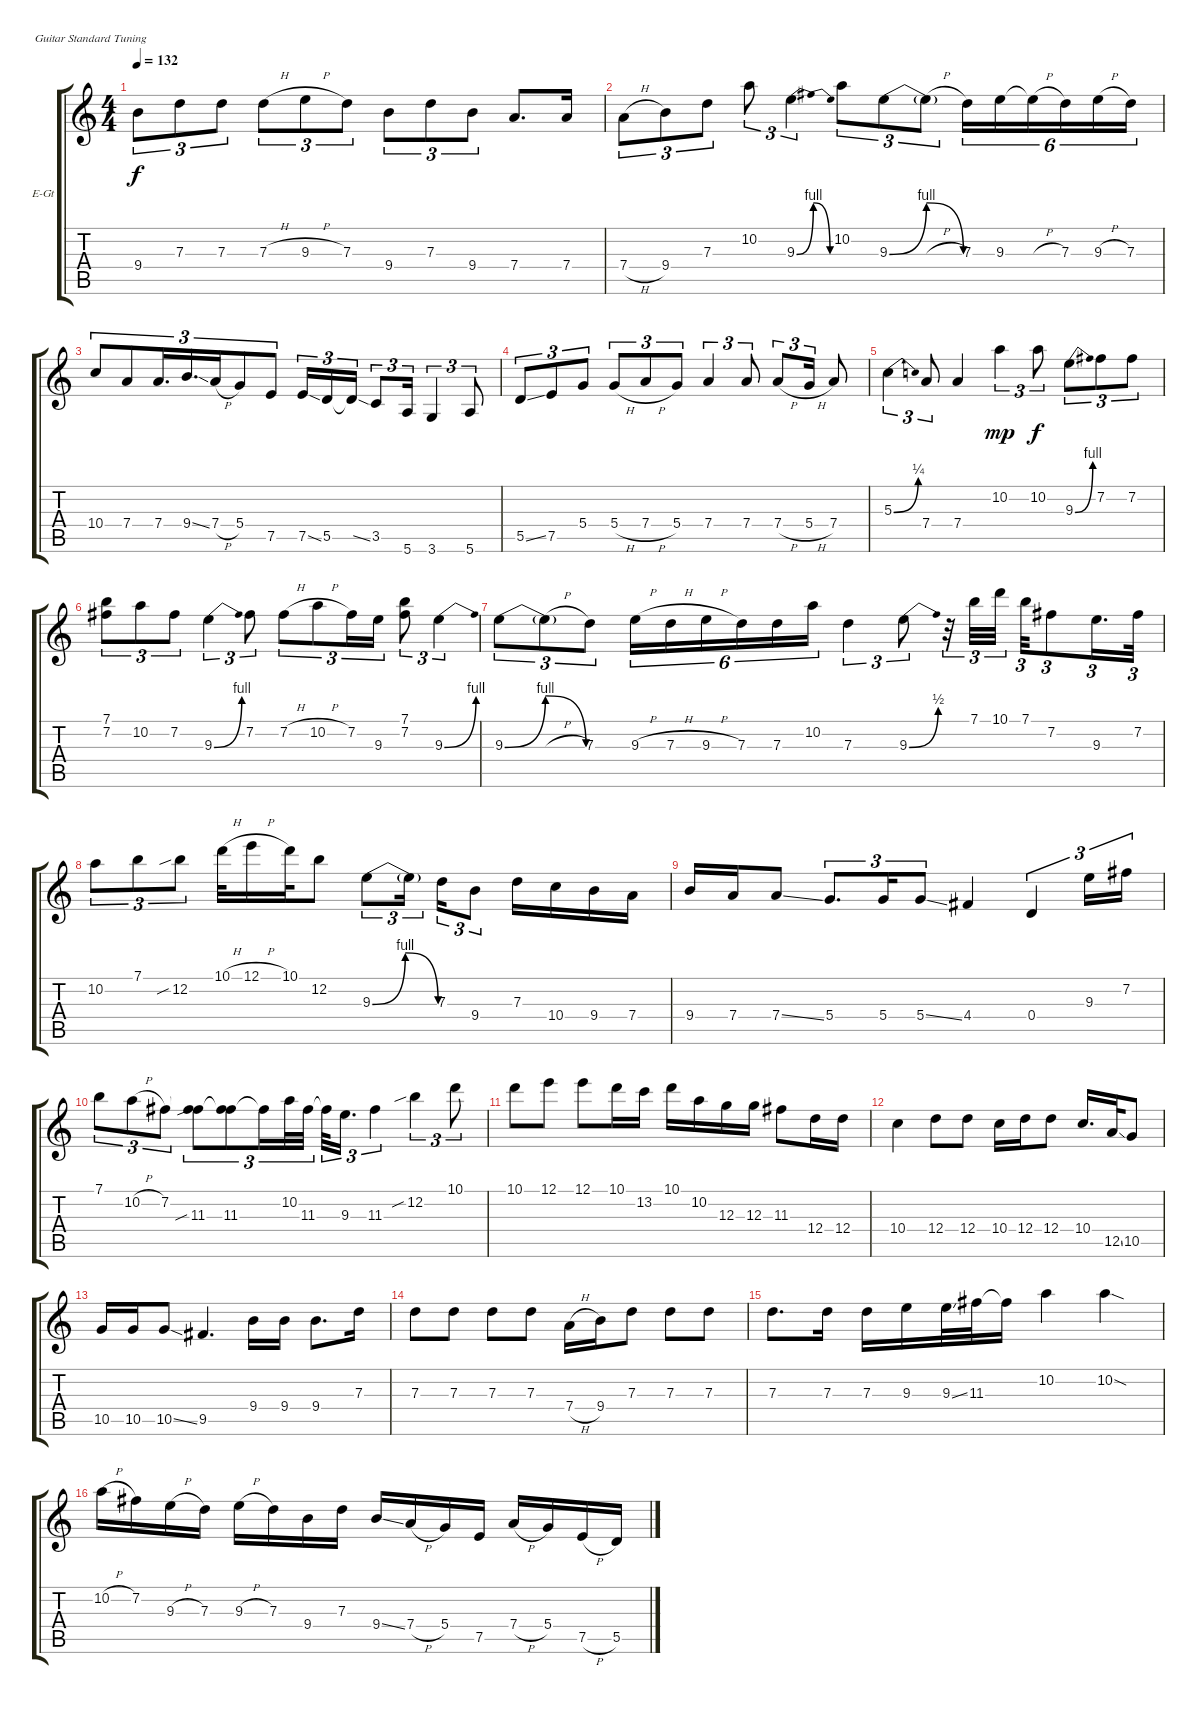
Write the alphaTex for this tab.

\defaultSystemsLayout 4
\bracketExtendMode groupsimilarinstruments
\multiTrackTrackNamePolicy hidden
\firstSystemTrackNameOrientation horizontal
\otherSystemsTrackNameOrientation horizontal
\track ("Electric Guitar" "E-Gt") {instrument electricguitarclean}
\staff {score tabs}
\tuning (E4 B3 G3 D3 A2 E2)
\ts (4 4)
\tempo 132
\clef g2
\ks c
9.4.8{tu (3 2) dy f} 7.3.8{tu (3 2)} 7.3.8{tu (3 2)} 7.3{h}.8{tu (3 2)} 9.3{h}.8{tu (3 2)} 7.3.8{tu (3 2)} 9.4.8{tu (3 2)} 7.3.8{tu (3 2)} 9.4.8{tu (3 2)} 7.4.8{d} 7.4.16 |
7.4{h}.8{tu (3 2)} 9.4.8{tu (3 2)} 7.3.8{tu (3 2)} 10.2.8{tu (3 2)} 9.3{be (bendrelease 0 0 31.2 4 35.4 4 60 0)}.4{tu (3 2)} 10.2.8{tu (3 2)} 9.3{be (bendrelease 0 0 22.8 4 33 4 59.4 0)}.8{tu (3 2)} 9.3{h t}.8{tu (3 2)} 7.3.16{tu (6 4)} 9.3.16{tu (6 4)} 9.3{h t}.16{tu (6 4)} 7.3.16{tu (6 4)} 9.3{h}.16{tu (6 4)} 7.3.16{tu (6 4)} |
10.4.8{tu (3 2)} 7.4.8{tu (3 2)} 7.4.16{d tu (3 2)} 9.4{ss}.16{d tu (3 2)} 7.4{h}.16{tu (3 2)} 5.4.8{tu (3 2)} 7.5.8{tu (3 2)} 7.5{ss}.16{tu (3 2)} 5.5.16{tu (3 2)} 5.5{ss t}.16{tu (3 2)} 3.5.8{tu (3 2)} 5.6.16{tu (3 2)} 3.6.4{tu (3 2)} 5.6.8{tu (3 2)} |
5.5{ss}.8{tu (3 2)} 7.5.8{tu (3 2)} 5.4.8{tu (3 2)} 5.4{h}.8{tu (3 2)} 7.4{h}.8{tu (3 2)} 5.4.8{tu (3 2)} 7.4.4{tu (3 2)} 7.4.8{tu (3 2)} 7.4{h}.8{tu (3 2)} 5.4{h}.16{tu (3 2)} 7.4.8 |
5.3{be (bend 0 0 31.2 1)}.4{tu (3 2)} 7.4.8{tu (3 2)} 7.4.4 10.2.4{tu (3 2) dy mp} 10.2.8{tu (3 2) dy f} 9.3{be (bend 0 0 13.2 4)}.8{tu (3 2)} 7.2.8{tu (3 2)} 7.2.8{tu (3 2)} |
(7.1 7.2).8{tu (3 2)} 10.2.8{tu (3 2)} 7.2.8{tu (3 2)} 9.3{be (bend 0 0 23.4 4)}.4{tu (3 2)} 7.2.8{tu (3 2)} 7.2{h}.8{tu (3 2)} 10.2{h}.8{tu (3 2)} 7.2.16{tu (3 2)} 9.3.16{tu (3 2)} (7.1 7.2).8{tu (3 2)} 9.3{be (bend 0 0 28.2 4)}.4{tu (3 2)} |
9.3{be (bendrelease 0 0 25.2 4 34.8 4 59.4 0)}.8{tu (3 2)} 9.3{h t}.8{tu (3 2)} 7.3.8{tu (3 2)} 9.3{h}.16{tu (6 4)} 7.3{h}.16{tu (6 4)} 9.3{h}.16{tu (6 4)} 7.3.16{tu (6 4)} 7.3.16{tu (6 4)} 10.2.16{tu (6 4)} 7.3.4{tu (3 2)} 9.3{be (bend 0 0 17.4 2)}.8{tu (3 2)} r.32{tu (3 2)} 7.1.32{tu (3 2)} 10.1.32{tu (3 2)} 7.1.32{tu (3 2)} 7.2.8{tu (3 2)} 9.3.16{d tu (3 2)} 7.2.32{tu (3 2)} |
10.2.8{tu (3 2)} 7.1.8{tu (3 2)} 12.2{sib}.8{tu (3 2)} 10.1{h}.32 12.1{h}.16 10.1.32 12.2.8 9.3{be (bendrelease 0 0 23.4 4 29.4 4 59.4 0)}.8{tu (3 2)} 9.3{t}.16{tu (3 2)} 7.3.16{tu (3 2)} 9.4.8{tu (3 2)} 7.3.16 10.4.16 9.4.16 7.4.16 |
9.4.16 7.4.16 7.4{ss}.8 5.4.8{d tu (3 2)} 5.4.16{tu (3 2)} 5.4{ss}.8{tu (3 2)} 4.4.4 0.4.4{tu (3 2)} 9.3.16{tu (3 2)} 7.2.16{tu (3 2)} |
7.1.8{tu (3 2)} 10.2{h}.8{tu (3 2)} 7.2.8{tu (3 2)} (11.3{sib} 7.2{t}).8{tu (3 2)} (11.3 7.2{t}).8{tu (3 2)} 7.2{t}.16{tu (3 2)} 10.2.32{tu (3 2)} 11.3.32{tu (3 2)} 11.3{t}.32{tu (3 2)} 9.3.16{d tu (3 2)} 11.3.4{tu (3 2)} 12.2{sib}.4{tu (3 2)} 10.1.8{tu (3 2)} |
10.1.8 12.1.8 12.1.8 10.1.16 13.2.16 10.1.16 10.2.16 12.3.16 12.3.16 11.3.8 12.4.16 12.4.16 |
10.4.4 12.4.8 12.4.8 10.4.16 12.4.16 12.4.8 10.4.16{d} 12.5{ss}.32 10.5.8 |
10.5.16 10.5.16 10.5{ss}.8 9.5.4{d} 9.4.16 9.4.16 9.4.8{d} 7.3.16 |
7.3.8 7.3.8 7.3.8 7.3.8 7.4{h}.16 9.4.16 7.3.8 7.3.8 7.3.8 |
7.3.8{d} 7.3.16 7.3.16 9.3.16 9.3{ss}.32 11.3.32 11.3{t}.16 10.2.4 10.2{sod}.4 |
10.2{h}.16 7.2.16 9.3{h}.16 7.3.16 9.3{h}.16 7.3.16 9.4.16 7.3.16 9.4{ss}.16 7.4{h}.16 5.4.16 7.5.16 7.4{h}.16 5.4.16 7.5{h}.16 5.5.16
